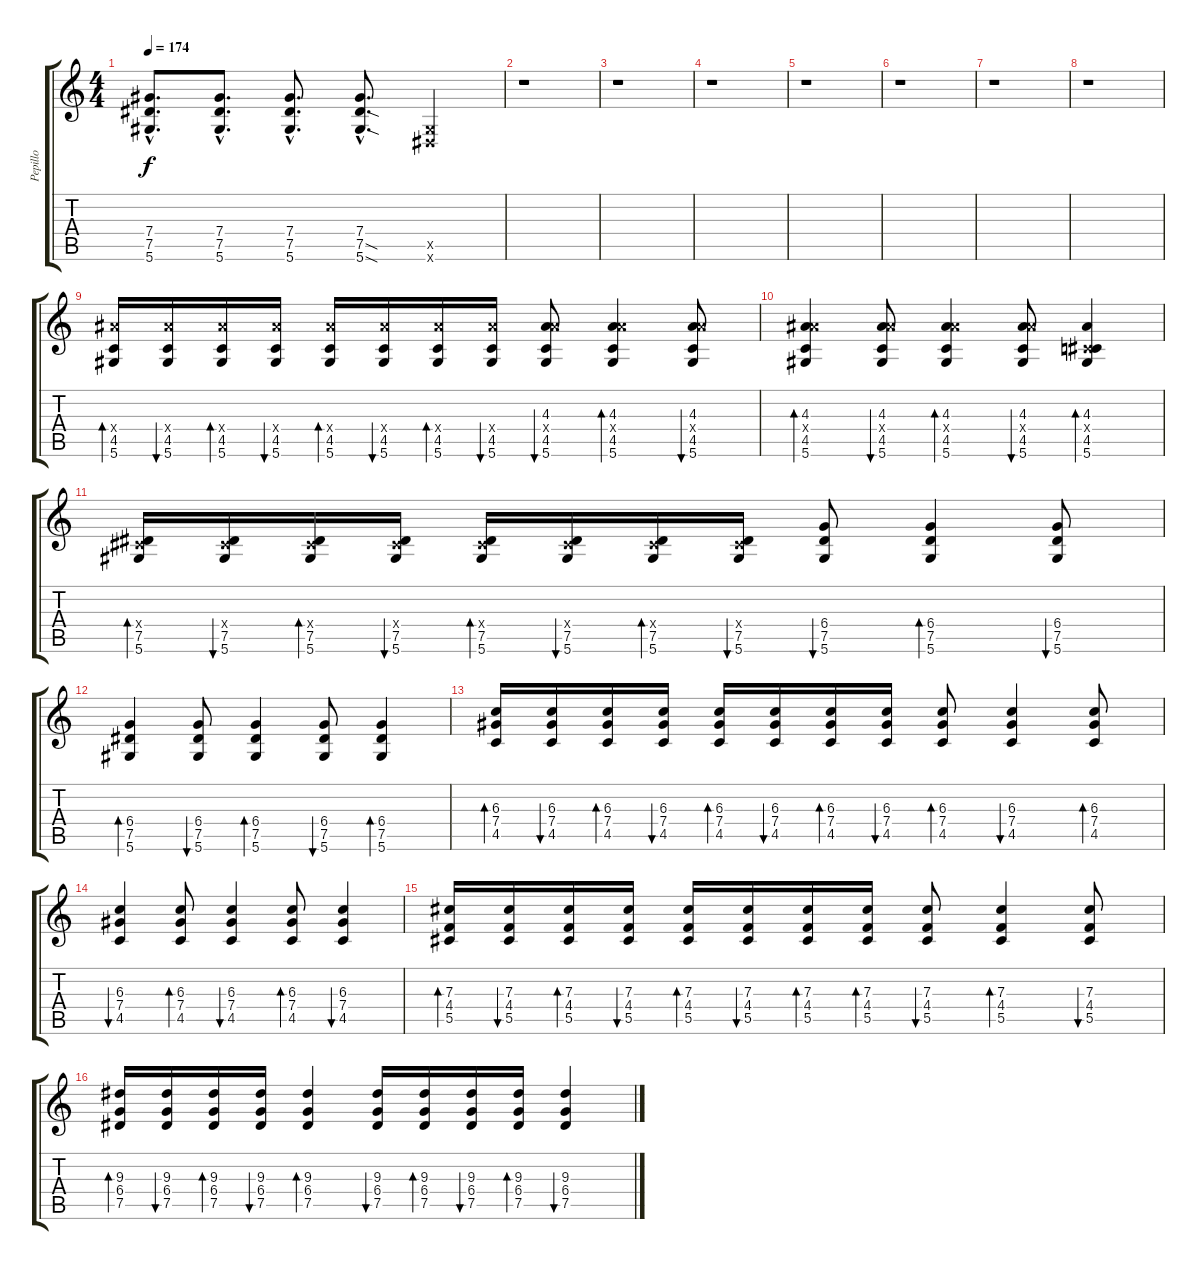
\track ("Pepillo" "Pepillo") {instrument overdrivenguitar}
\staff {score tabs}
\tuning (Eb4 Bb3 Gb3 Db3 Ab2 Eb2) {hide}
\ts (4 4)
\tempo 174
\clef g2
\ks c
(7.4{hac} 7.5{hac} 5.6{hac}).8{d dy f} (7.4{hac} 7.5{hac} 5.6{hac}).8{d} (7.4{hac} 7.5{hac} 5.6{hac}).8{d} (7.4{hac} 7.5{sod hac} 5.6{sod hac}).8{d} (0.5{x} 0.6{x}).4 |
r.1 |
r.1 |
r.1 |
r.1 |
r.1 |
r.1 |
r.1 |
(9.4{x} 4.5 5.6).16{bd 60} (9.4{x} 4.5 5.6).16{bu 60} (9.4{x} 4.5 5.6).16{bd 60} (9.4{x} 4.5 5.6).16{bu 60} (9.4{x} 4.5 5.6).16{bd 60} (9.4{x} 4.5 5.6).16{bu 60} (9.4{x} 4.5 5.6).16{bd 60} (9.4{x} 4.5 5.6).16{bu 60} (4.3 9.4{x} 4.5 5.6).8{bu 60} (4.3 9.4{x} 4.5 5.6).4{bd 60} (4.3 9.4{x} 4.5 5.6).8{bu 60} |
(4.3 9.4{x} 4.5 5.6).4{bd 60} (4.3 9.4{x} 4.5 5.6).8{bu 60} (4.3 9.4{x} 4.5 5.6).4{bd 60} (4.3 9.4{x} 4.5 5.6).8{bu 60} (4.3 0.4{x} 4.5 5.6).4{bd 60} |
(0.4{x} 7.5 5.6).16{bd 60} (0.4{x} 7.5 5.6).16{bu 60} (0.4{x} 7.5 5.6).16{bd 60} (0.4{x} 7.5 5.6).16{bu 60} (0.4{x} 7.5 5.6).16{bd 60} (0.4{x} 7.5 5.6).16{bu 60} (0.4{x} 7.5 5.6).16{bd 60} (0.4{x} 7.5 5.6).16{bu 60} (6.4 7.5 5.6).8{bu 60} (6.4 7.5 5.6).4{bd 60} (6.4 7.5 5.6).8{bu 60} |
(6.4 7.5 5.6).4{bd 60} (6.4 7.5 5.6).8{bu 60} (6.4 7.5 5.6).4{bd 60} (6.4 7.5 5.6).8{bu 60} (6.4 7.5 5.6).4{bd 60} |
(6.3 7.4 4.5).16{bd 60} (6.3 7.4 4.5).16{bu 60} (6.3 7.4 4.5).16{bd 60} (6.3 7.4 4.5).16{bu 60} (6.3 7.4 4.5).16{bd 60} (6.3 7.4 4.5).16{bu 60} (6.3 7.4 4.5).16{bd 60} (6.3 7.4 4.5).16{bu 60} (6.3 7.4 4.5).8{bd 60} (6.3 7.4 4.5).4{bu 60} (6.3 7.4 4.5).8{bd 60} |
(6.3 7.4 4.5).4{bu 60} (6.3 7.4 4.5).8{bd 60} (6.3 7.4 4.5).4{bu 60} (6.3 7.4 4.5).8{bd 60} (6.3 7.4 4.5).4{bu 60} |
(7.3 4.4 5.5).16{bd 60} (7.3 4.4 5.5).16{bu 60} (7.3 4.4 5.5).16{bd 60} (7.3 4.4 5.5).16{bu 60} (7.3 4.4 5.5).16{bd 60} (7.3 4.4 5.5).16{bu 60} (7.3 4.4 5.5).16{bd 60} (7.3 4.4 5.5).16{bd 60} (7.3 4.4 5.5).8{bu 60} (7.3 4.4 5.5).4{bd 60} (7.3 4.4 5.5).8{bu 60} |
(9.3 6.4 7.5).16{bd 60} (9.3 6.4 7.5).16{bu 60} (9.3 6.4 7.5).16{bd 60} (9.3 6.4 7.5).16{bu 60} (9.3 6.4 7.5).4{bd 60} (9.3 6.4 7.5).16{bu 60} (9.3 6.4 7.5).16{bd 60} (9.3 6.4 7.5).16{bu 60} (9.3 6.4 7.5).16{bd 60} (9.3 6.4 7.5).4{bu 60}
